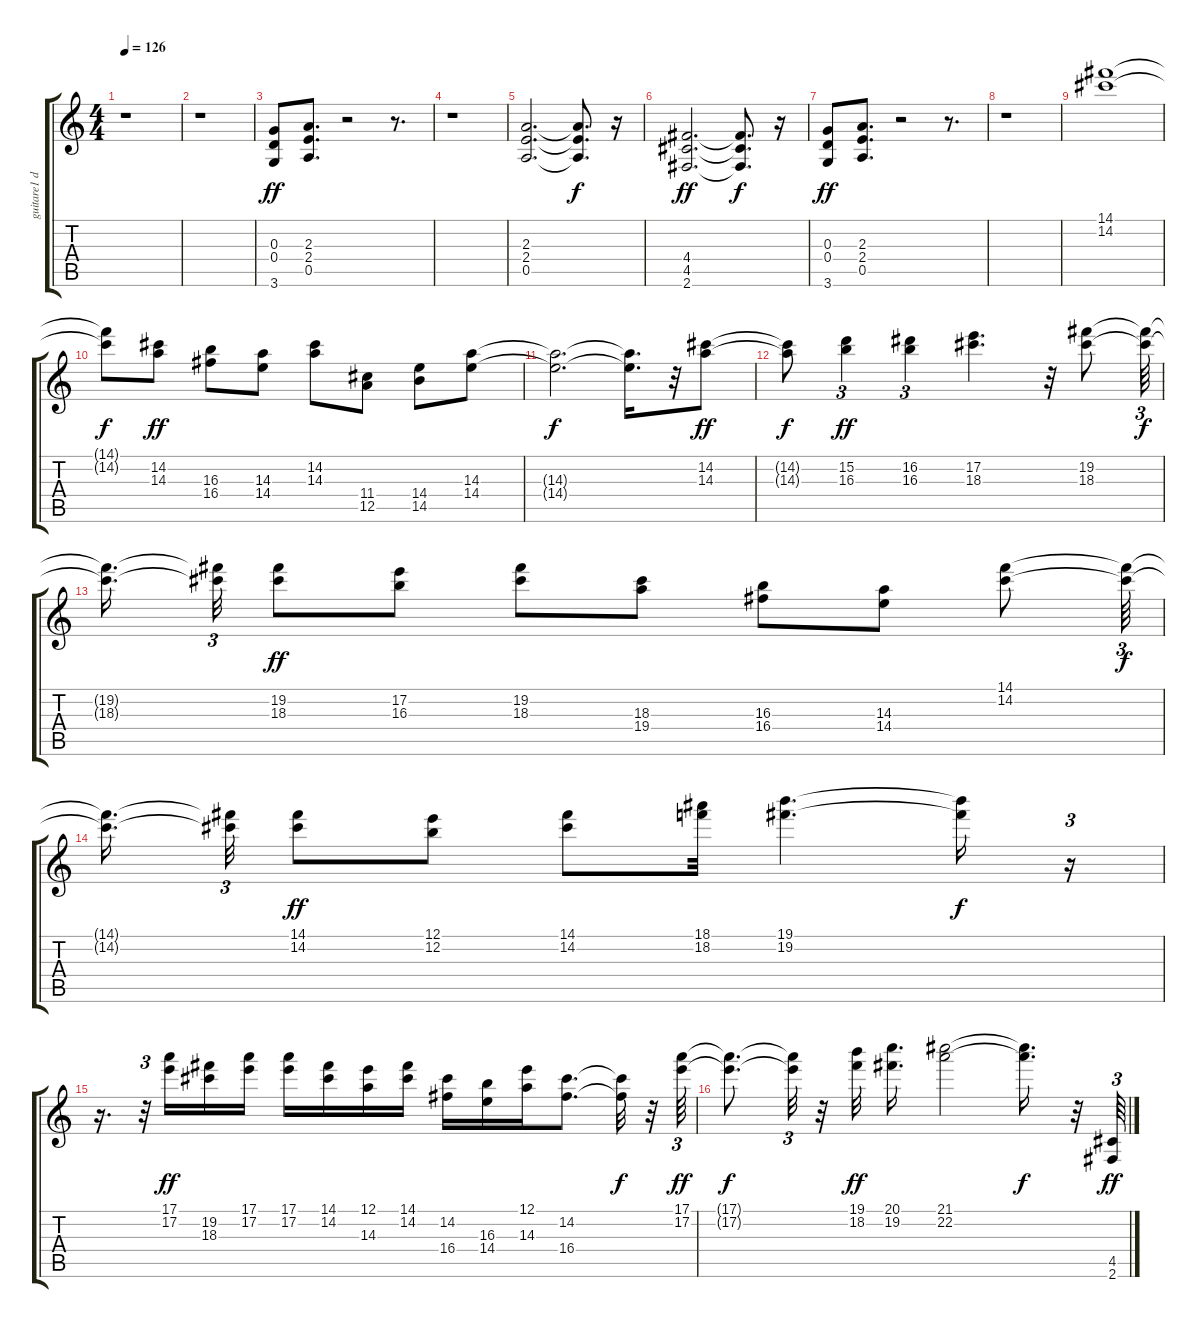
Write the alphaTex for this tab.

\track ("guitare1 disto" "guitare1 d") {instrument distortionguitar}
\staff {score tabs}
\tuning (E4 B3 G3 D3 A2 E2) {hide}
\ts (4 4)
\tempo 126
\clef g2
\ks c
r.1{dy f} |
r.1 |
(0.3 0.4 3.6).8{dy ff} (2.3 2.4 0.5).8{d} r.2 r.8{d} |
r.1 |
(2.3 2.4 0.5).2{d} (2.3{t} 2.4{t} 0.5{t}).8{d dy f} r.16 |
(4.4 4.5 2.6).2{d dy ff} (4.4{t} 4.5{t} 2.6{t}).8{d dy f} r.16 |
(0.3 0.4 3.6).8{dy ff} (2.3 2.4 0.5).8{d} r.2 r.8{d} |
r.1 |
(14.1 14.2).1 |
(14.1{t} 14.2{t}).8{dy f} (14.2 14.3).8{dy ff} (16.3 16.4).8 (14.3 14.4).8 (14.2 14.3).8 (11.4 12.5).8 (14.4 14.5).8 (14.3 14.4).8 |
(14.3{t} 14.4{t}).2{d dy f} (14.3{t} 14.4{t}).16{d} r.32 (14.2 14.3).8{dy ff} |
(14.2{t} 14.3{t}).8{dy f} (15.2 16.3).4{tu (3 2) dy ff} (16.2 16.3).4{tu (3 2)} (17.2 18.3).4{d} r.32 (19.2 18.3).8 (19.2{t} 18.3{t}).64{tu (3 2) dy f} |
(19.2{t} 18.3{t}).16{d} (19.2{t} 18.3{t}).32{tu (3 2)} (19.2 18.3).8{dy ff} (17.2 16.3).8 (19.2 18.3).8 (18.3 19.4).8 (16.3 16.4).8 (14.3 14.4).8 (14.1 14.2).8 (14.1{t} 14.2{t}).64{tu (3 2) dy f} |
(14.1{t} 14.2{t}).16{d} (14.1{t} 14.2{t}).32{tu (3 2)} (14.1 14.2).8{dy ff} (12.1 12.2).8 (14.1 14.2).8 (18.1 18.2).32 (19.1 19.2).4{d} (19.1{t} 19.2{t}).16{dy f} r.16{tu (3 2)} |
r.16{d} r.32{tu (3 2)} (17.1 17.2).16{dy ff} (19.2 18.3).16 (17.1 17.2).16 (17.1 17.2).16 (14.1 14.2).16 (12.1 14.3).16 (14.1 14.2).16 (14.2 16.4).16 (16.3 14.4).16 (12.1 14.3).16 (14.2 16.4).8{d} (14.2{t} 16.4{t}).32{dy f} r.32 (17.1 17.2).64{tu (3 2) dy ff} |
(17.1{t} 17.2{t}).8{d dy f} (17.1{t} 17.2{t}).32{tu (3 2)} r.32 (19.1 18.2).32{dy ff} (20.1 19.2).16{d} (21.1 22.2).2 (21.1{t} 22.2{t}).16{d dy f} r.32 (4.5 2.6).64{tu (3 2) dy ff}
